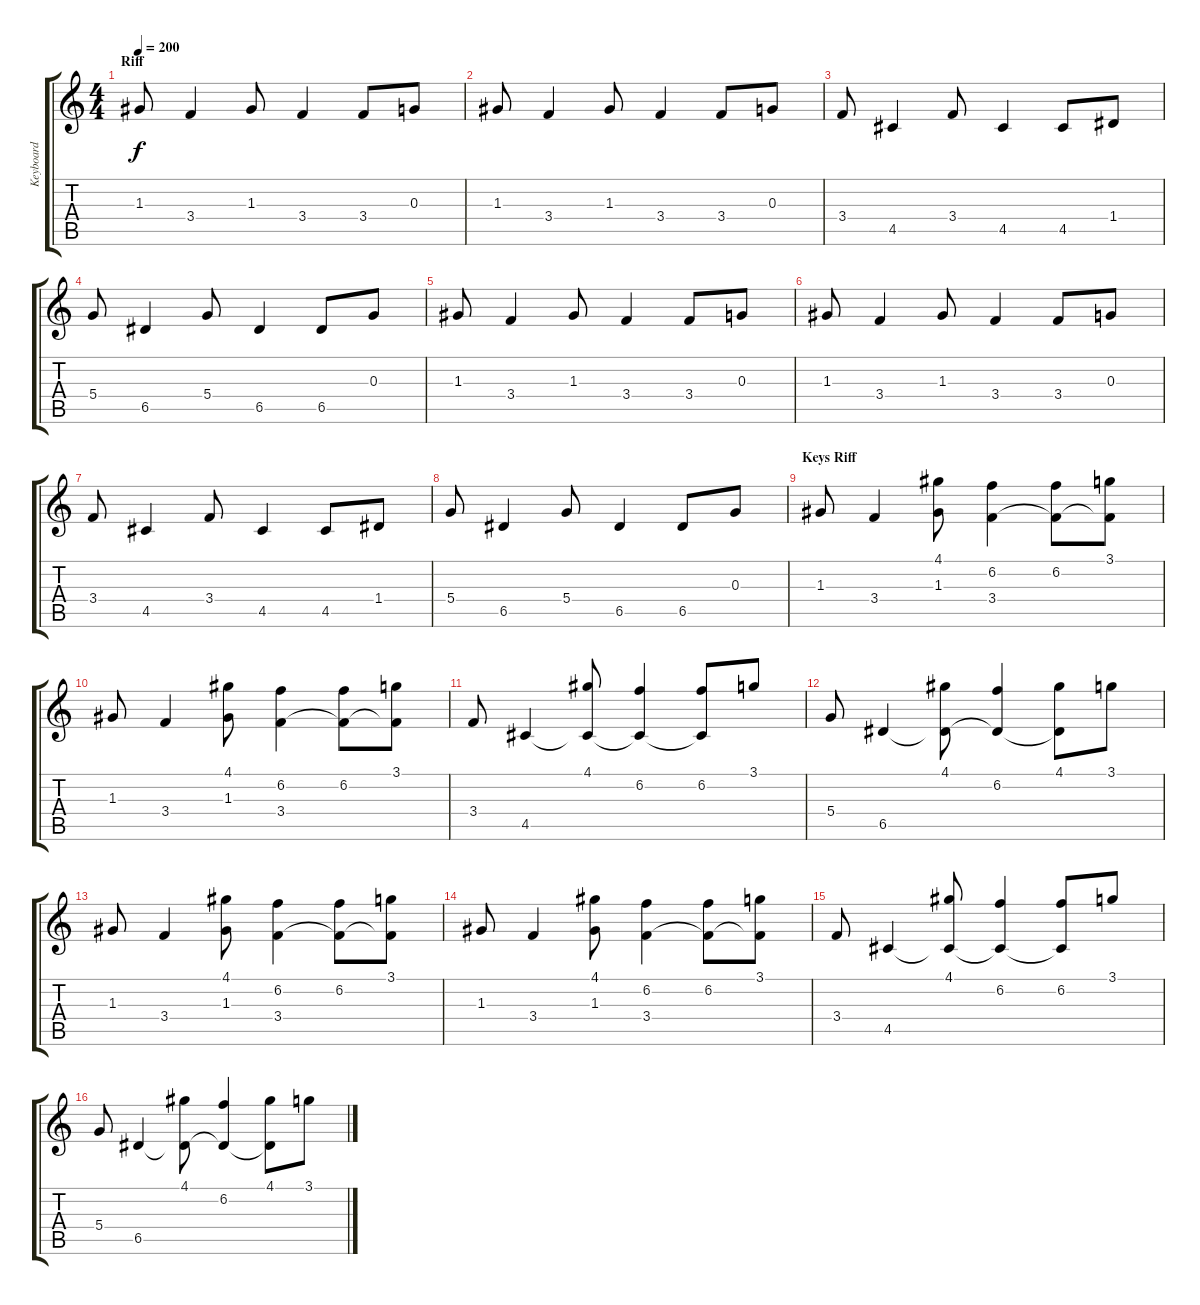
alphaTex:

\track ("Keyboard" "Keyboard") {instrument lead5charang}
\staff {score tabs}
\tuning (E5 B4 G4 D4 A3 E3) {hide}
\ts (4 4)
\section ("" "Riff")
\tempo 200
\clef g2
\ks c
1.3.8{dy f volume 8 instrument lead5charang} 3.4.4 1.3.8 3.4.4 3.4.8 0.3.8 |
1.3.8 3.4.4 1.3.8 3.4.4 3.4.8 0.3.8 |
3.4.8 4.5.4 3.4.8 4.5.4 4.5.8 1.4.8 |
5.4.8 6.5.4 5.4.8 6.5.4 6.5.8 0.3.8 |
1.3.8{volume 8} 3.4.4 1.3.8 3.4.4 3.4.8 0.3.8 |
1.3.8 3.4.4 1.3.8 3.4.4 3.4.8 0.3.8 |
3.4.8 4.5.4 3.4.8 4.5.4 4.5.8 1.4.8 |
5.4.8 6.5.4 5.4.8 6.5.4 6.5.8 0.3.8 |
\section ("" "Keys Riff")
1.3.8{volume 15} 3.4.4 (4.1 1.3).8 (6.2 3.4).4 (6.2 3.4{t}).8 (3.1 3.4{t}).8 |
1.3.8 3.4.4 (4.1 1.3).8 (6.2 3.4).4 (6.2 3.4{t}).8 (3.1 3.4{t}).8 |
3.4.8 4.5.4 (4.1 4.5{t}).8 (6.2 4.5{t}).4 (6.2 4.5{t}).8 3.1.8 |
5.4.8 6.5.4 (4.1 6.5{t}).8 (6.2 6.5{t}).4 (4.1 6.5{t}).8 3.1.8 |
1.3.8 3.4.4 (4.1 1.3).8 (6.2 3.4).4 (6.2 3.4{t}).8 (3.1 3.4{t}).8 |
1.3.8 3.4.4 (4.1 1.3).8 (6.2 3.4).4 (6.2 3.4{t}).8 (3.1 3.4{t}).8 |
3.4.8 4.5.4 (4.1 4.5{t}).8 (6.2 4.5{t}).4 (6.2 4.5{t}).8 3.1.8 |
5.4.8 6.5.4 (4.1 6.5{t}).8 (6.2 6.5{t}).4 (4.1 6.5{t}).8 3.1.8
